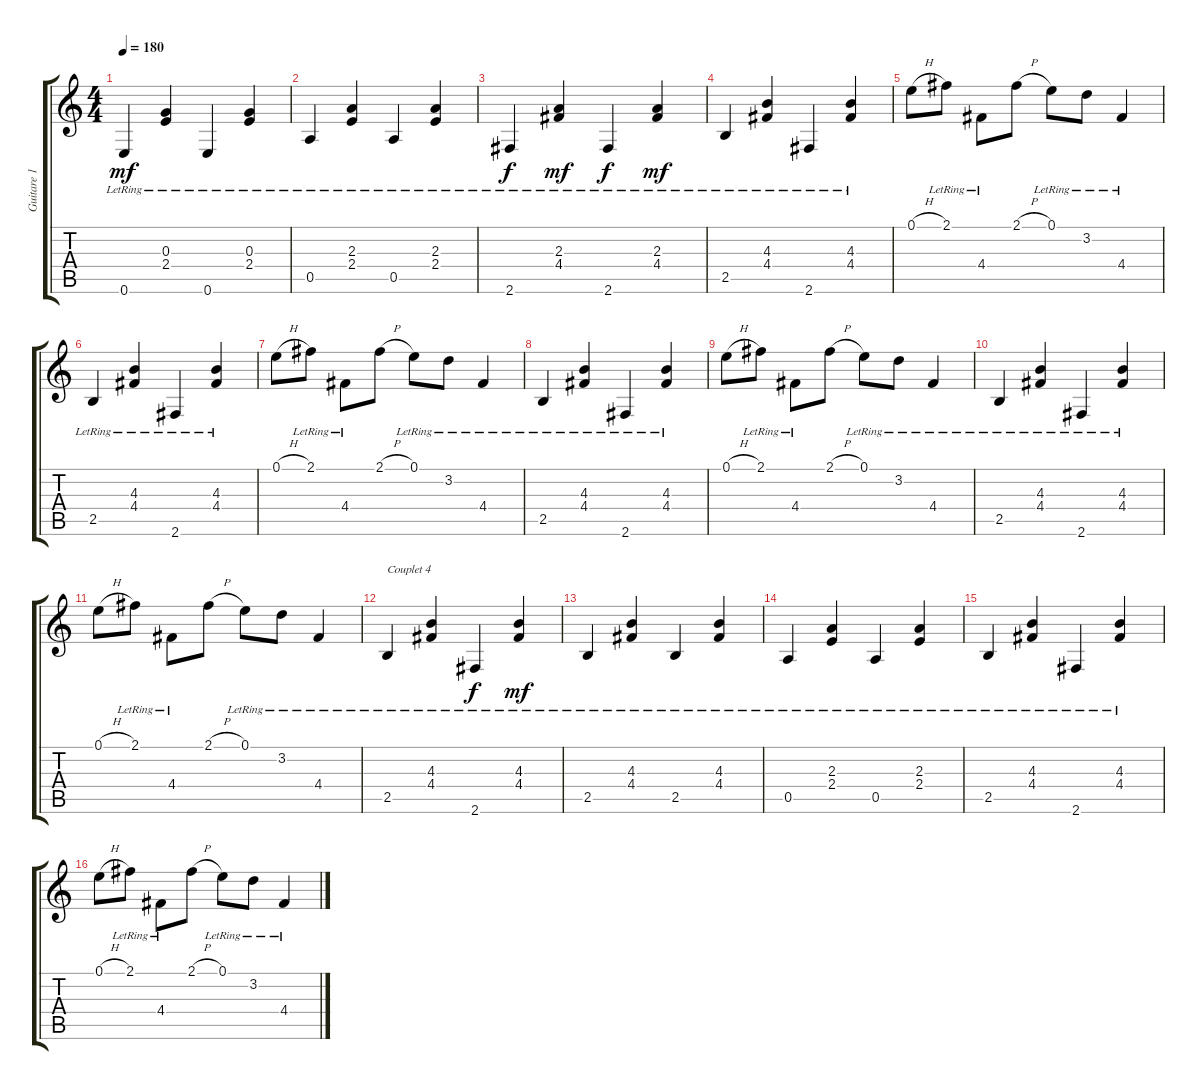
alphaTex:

\track ("Guitare 1" "Guitare 1") {instrument acousticguitarnylon}
\staff {score tabs}
\tuning (E4 B3 G3 D3 A2 E2) {hide}
\ts (4 4)
\tempo 180
\clef g2
\ks c
0.6{lr}.4{dy mf} (0.3{lr} 2.4{lr}).4 0.6{lr}.4 (0.3{lr} 2.4{lr}).4 |
0.5{lr}.4 (2.3{lr} 2.4{lr}).4 0.5{lr}.4 (2.3{lr} 2.4{lr}).4 |
2.6{lr}.4{dy f} (2.3{lr} 4.4{lr}).4{dy mf} 2.6{lr}.4{dy f} (2.3{lr} 4.4{lr}).4{dy mf} |
2.5{lr}.4 (4.3{lr} 4.4{lr}).4 2.6{lr}.4 (4.3{lr} 4.4{lr}).4 |
0.1{h}.8 2.1{lr}.8 4.4{lr}.8 2.1{h}.8 0.1{lr}.8 3.2{lr}.8 4.4{lr}.4 |
2.5{lr}.4 (4.3{lr} 4.4{lr}).4 2.6{lr}.4 (4.3{lr} 4.4{lr}).4 |
0.1{h}.8 2.1{lr}.8 4.4{lr}.8 2.1{h}.8 0.1{lr}.8 3.2{lr}.8 4.4{lr}.4 |
2.5{lr}.4 (4.3{lr} 4.4{lr}).4 2.6{lr}.4 (4.3{lr} 4.4{lr}).4 |
0.1{h}.8 2.1{lr}.8 4.4{lr}.8 2.1{h}.8 0.1{lr}.8 3.2{lr}.8 4.4{lr}.4 |
2.5{lr}.4 (4.3{lr} 4.4{lr}).4 2.6{lr}.4 (4.3{lr} 4.4{lr}).4 |
0.1{h}.8 2.1{lr}.8 4.4{lr}.8 2.1{h}.8 0.1{lr}.8 3.2{lr}.8 4.4{lr}.4 |
2.5{lr}.4{txt "Couplet 4"} (4.3{lr} 4.4{lr}).4 2.6{lr}.4{dy f} (4.3{lr} 4.4{lr}).4{dy mf} |
2.5{lr}.4 (4.3{lr} 4.4{lr}).4 2.5{lr}.4 (4.3{lr} 4.4{lr}).4 |
0.5{lr}.4 (2.3{lr} 2.4{lr}).4 0.5{lr}.4 (2.3{lr} 2.4{lr}).4 |
2.5{lr}.4 (4.3{lr} 4.4{lr}).4 2.6{lr}.4 (4.3{lr} 4.4{lr}).4 |
0.1{h}.8 2.1{lr}.8 4.4{lr}.8 2.1{h}.8 0.1{lr}.8 3.2{lr}.8 4.4{lr}.4
